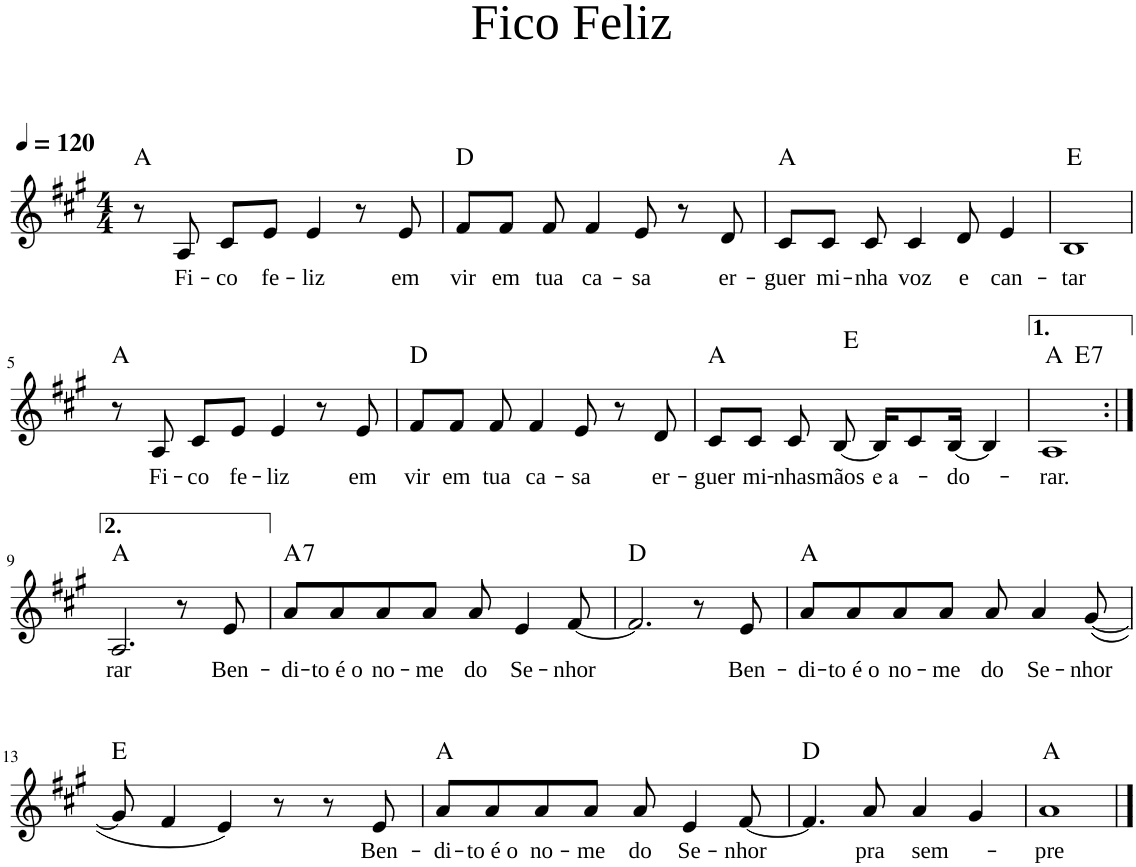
**kern	**text	**harte
*part1	*part1	*part1
*staff1	*staff1	*
*I"Voz	*	*
*clefG2	*	*
*k[f#c#g#]	*	*
*M4/4	*	*
*MM120	*	*
=1	=1	=1
8r	.	A:maj
!	!LO:LY:b	!
8A/	Fi-	.
!	!LO:LY:b	!
8c#/L	-co	.
!	!LO:LY:b	!
8e/J	fe-	.
!	!LO:LY:b	!
4e/	-liz	.
8r	.	.
!	!LO:LY:b	!
8e/	em	.
=2	=2	=2
!	!LO:LY:b	!
8f#/L	vir	D:maj
!	!LO:LY:b	!
8f#/J	em	.
!	!LO:LY:b	!
8f#/	tua	.
!	!LO:LY:b	!
4f#/	ca-	.
!	!LO:LY:b	!
8e/	-sa	.
8r	.	.
!	!LO:LY:b	!
8d/	er-	.
=3	=3	=3
!	!LO:LY:b	!
8c#/L	-guer	A:maj
!	!LO:LY:b	!
8c#/J	mi-	.
!	!LO:LY:b	!
8c#/	-nha	.
!	!LO:LY:b	!
4c#/	voz	.
!	!LO:LY:b	!
8d/	e	.
!	!LO:LY:b	!
4e/	can-	.
=4	=4	=4
!	!LO:LY:b	!
1B	-tar	E:maj
!!LO:LB:g=z
=5	=5	=5
8r	.	A:maj
!	!LO:LY:b	!
8A/	Fi-	.
!	!LO:LY:b	!
8c#/L	-co	.
!	!LO:LY:b	!
8e/J	fe-	.
!	!LO:LY:b	!
4e/	-liz	.
8r	.	.
!	!LO:LY:b	!
8e/	em	.
=6	=6	=6
!	!LO:LY:b	!
8f#/L	vir	D:maj
!	!LO:LY:b	!
8f#/J	em	.
!	!LO:LY:b	!
8f#/	tua	.
!	!LO:LY:b	!
4f#/	ca-	.
!	!LO:LY:b	!
8e/	-sa	.
8r	.	.
!	!LO:LY:b	!
8d/	er-	.
=7	=7	=7
!	!LO:LY:b	!
8c#/L	-guer	A:maj
!	!LO:LY:b	!
8c#/J	mi-	.
!	!LO:LY:b	!
8c#/	-nhas	.
!	!LO:LY:b	!
[8B/	mãos	E:maj
!	!LO:LY:b	!
16B/KL]	e a-	.
8c#/	.	.
!	!LO:LY:b	!
[16B/Jk	-do-	.
4B/]	.	.
=8	=8	=8
!	!LO:LY:b	!
*^	*	*
1A	2ryy	-rar.	A:maj
!	!	!	!LO:H:kt=7
.	2ryy	.	E:7
!!LO:LB:g=z	!!
=9:|!	=9:|!	=9:|!	=9:|!
!	!	!LO:LY:b	!
*v	*v	*	*
2.A/	rar	A:maj
8r	.	.
!	!LO:LY:b	!
8e/	Ben-	.
=10	=10	=10
!	!LO:LY:b	!LO:H:kt=7
8a/L	-di-	A:7
!	!LO:LY:b	!
8a/	-to é o	.
!	!LO:LY:b	!
8a/	no-	.
!	!LO:LY:b	!
8a/J	-me	.
!	!LO:LY:b	!
8a/	do	.
!	!LO:LY:b	!
4e/	Se-	.
!	!LO:LY:b	!
[8f#/	-nhor	.
=11	=11	=11
2.f#/]	.	D:maj
8r	.	.
!	!LO:LY:b	!
8e/	Ben-	.
=12	=12	=12
!	!LO:LY:b	!
8a/L	-di-	A:maj
!	!LO:LY:b	!
8a/	-to é o	.
!	!LO:LY:b	!
8a/	no-	.
!	!LO:LY:b	!
8a/J	-me	.
!	!LO:LY:b	!
8a/	do	.
!	!LO:LY:b	!
4a/	Se-	.
!	!LO:LY:b	!
([8g#/	-nhor	.
!!LO:LB:g=z
=13	=13	=13
8g#/]	.	E:maj
4f#/	.	.
4e/)	.	.
8r	.	.
8r	.	.
!	!LO:LY:b	!
8e/	Ben-	.
=14	=14	=14
!	!LO:LY:b	!
8a/L	-di-	A:maj
!	!LO:LY:b	!
8a/	-to é o	.
!	!LO:LY:b	!
8a/	no-	.
!	!LO:LY:b	!
8a/J	-me	.
!	!LO:LY:b	!
8a/	do	.
!	!LO:LY:b	!
4e/	Se-	.
!	!LO:LY:b	!
[8f#/	-nhor	.
=15	=15	=15
4.f#/]	.	D:maj
!	!LO:LY:b	!
8a/	pra	.
!	!LO:LY:b	!
4a/	sem-	.
4g#/	.	.
=16	=16	=16
!	!LO:LY:b	!
1a	-pre	A:maj
==	==	==
*-	*-	*-
